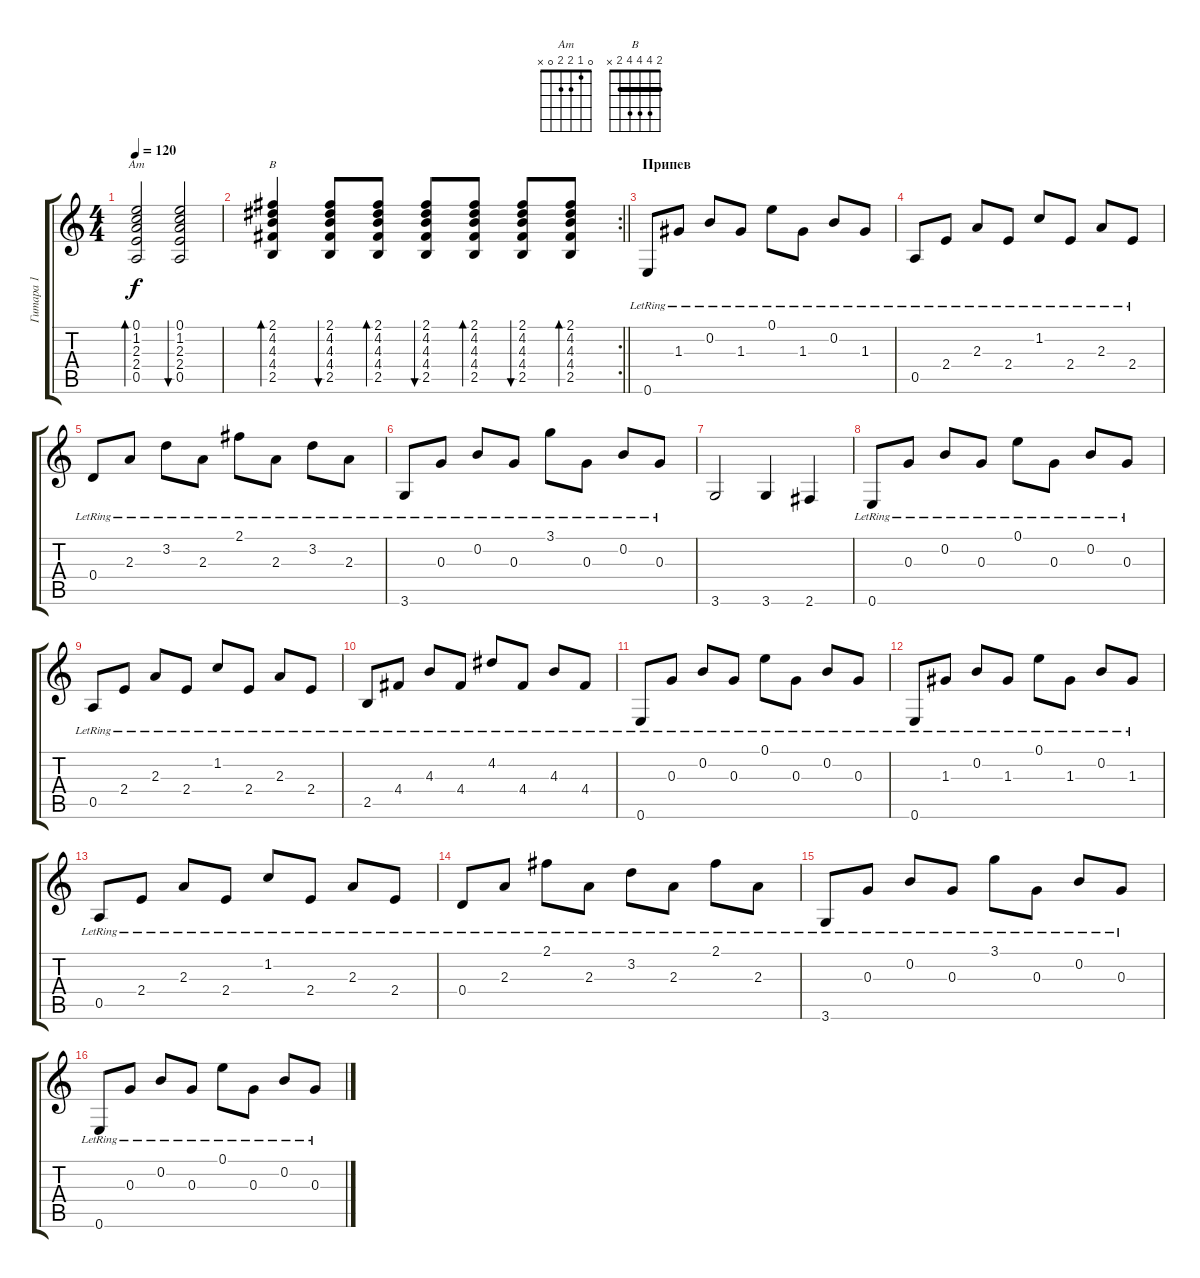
\track ("Гитара 1" "Гитара 1") {instrument acousticguitarsteel}
\staff {score tabs}
\tuning (E4 B3 G3 D3 A2 E2) {hide}
\chord ("Am" 0 1 2 2 0 x)
\chord ("B" 2 4 4 4 2 x) {barre 2}
\ts (4 4)
\tempo 120
\clef g2
\ks c
(0.1 1.2 2.3 2.4 0.5).2{bd 60 ch "Am" dy f} (0.1 1.2 2.3 2.4 0.5).2{bu 60} |
\rc 2
\barLineRight lightlight
(2.1 4.2 4.3 4.4 2.5).4{bd 60 ch "B"} (2.1 4.2 4.3 4.4 2.5).8{bu 60} (2.1 4.2 4.3 4.4 2.5).8{bd 60} (2.1 4.2 4.3 4.4 2.5).8{bu 60} (2.1 4.2 4.3 4.4 2.5).8{bd 60} (2.1 4.2 4.3 4.4 2.5).8{bu 60} (2.1 4.2 4.3 4.4 2.5).8{bd 60} |
\section ("" "Припев")
0.6{lr}.8 1.3{lr}.8 0.2{lr}.8 1.3{lr}.8 0.1{lr}.8 1.3{lr}.8 0.2{lr}.8 1.3{lr}.8 |
0.5{lr}.8 2.4{lr}.8 2.3{lr}.8 2.4{lr}.8 1.2{lr}.8 2.4{lr}.8 2.3{lr}.8 2.4{lr}.8 |
0.4{lr}.8 2.3{lr}.8 3.2{lr}.8 2.3{lr}.8 2.1{lr}.8 2.3{lr}.8 3.2{lr}.8 2.3{lr}.8 |
3.6{lr}.8 0.3{lr}.8 0.2{lr}.8 0.3{lr}.8 3.1{lr}.8 0.3{lr}.8 0.2{lr}.8 0.3{lr}.8 |
3.6.2 3.6.4 2.6.4 |
0.6{lr}.8 0.3{lr}.8 0.2{lr}.8 0.3{lr}.8 0.1{lr}.8 0.3{lr}.8 0.2{lr}.8 0.3{lr}.8 |
0.5{lr}.8 2.4{lr}.8 2.3{lr}.8 2.4{lr}.8 1.2{lr}.8 2.4{lr}.8 2.3{lr}.8 2.4{lr}.8 |
2.5{lr}.8 4.4{lr}.8 4.3{lr}.8 4.4{lr}.8 4.2{lr}.8 4.4{lr}.8 4.3{lr}.8 4.4{lr}.8 |
0.6{lr}.8 0.3{lr}.8 0.2{lr}.8 0.3{lr}.8 0.1{lr}.8 0.3{lr}.8 0.2{lr}.8 0.3{lr}.8 |
0.6{lr}.8 1.3{lr}.8 0.2{lr}.8 1.3{lr}.8 0.1{lr}.8 1.3{lr}.8 0.2{lr}.8 1.3{lr}.8 |
0.5{lr}.8 2.4{lr}.8 2.3{lr}.8 2.4{lr}.8 1.2{lr}.8 2.4{lr}.8 2.3{lr}.8 2.4{lr}.8 |
0.4{lr}.8 2.3{lr}.8 2.1{lr}.8 2.3{lr}.8 3.2{lr}.8 2.3{lr}.8 2.1{lr}.8 2.3{lr}.8 |
3.6{lr}.8 0.3{lr}.8 0.2{lr}.8 0.3{lr}.8 3.1{lr}.8 0.3{lr}.8 0.2{lr}.8 0.3{lr}.8 |
0.6{lr}.8 0.3{lr}.8 0.2{lr}.8 0.3{lr}.8 0.1{lr}.8 0.3{lr}.8 0.2{lr}.8 0.3{lr}.8
